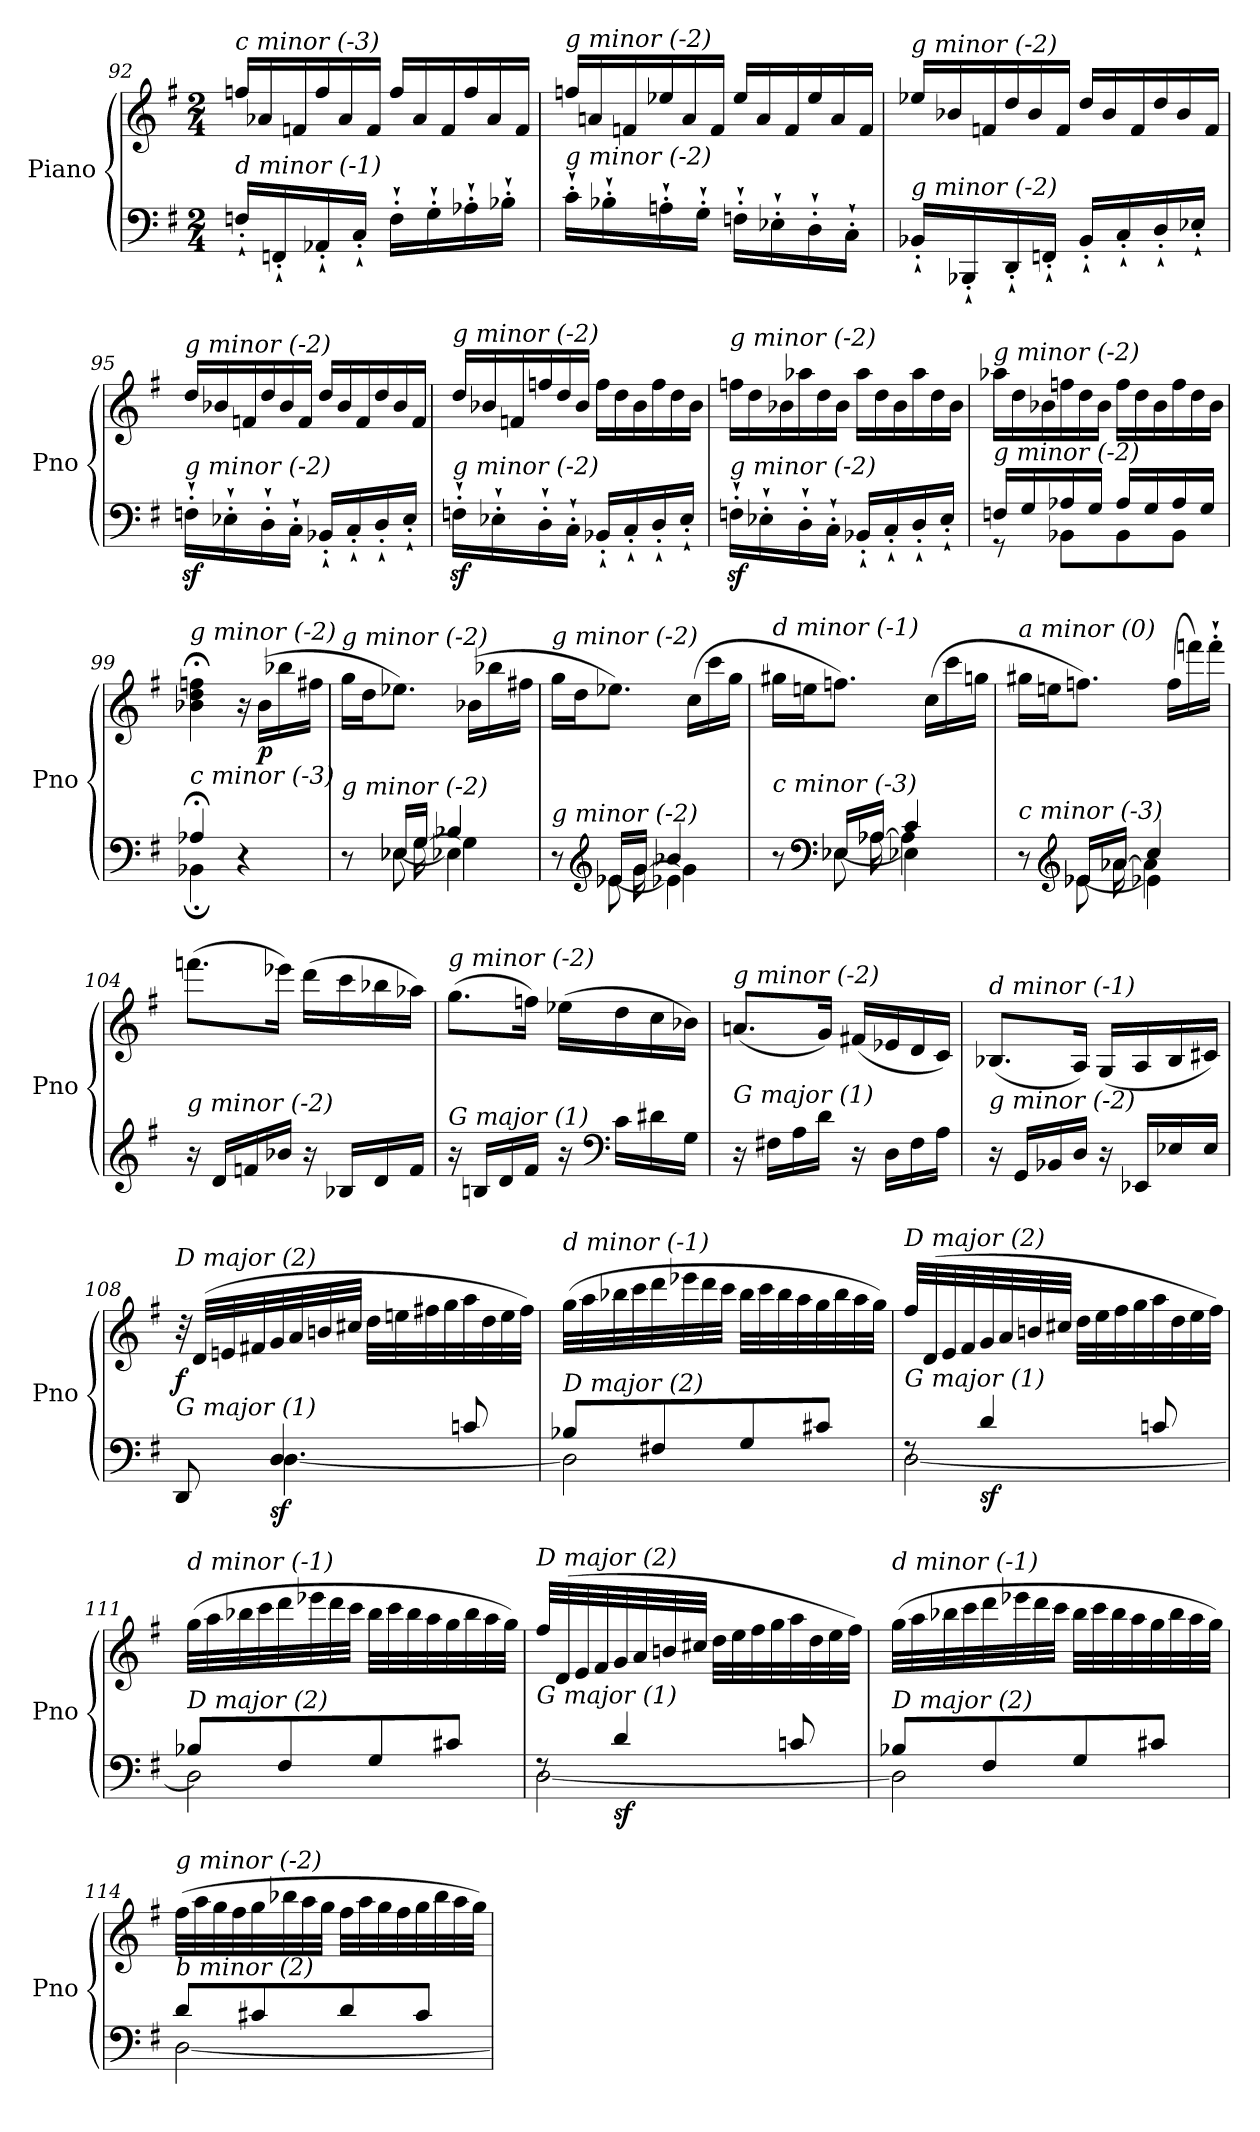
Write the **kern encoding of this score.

**kern	**kern	**dynam
*part1	*part1	*part1
*staff2	*staff1	*staff1/2
*I"Piano	*	*
*I'Pno	*	*
*clefF4	*clefG2	*
*k[f#]	*k[f#]	*
*M2/4	*M2/4	*
*	*Xtuplet	*
=92	=92	=92
!	!LO:TX:i:t=c minor (-3)	!
!LO:TX:i:t=d minor (-1)	!	!
16Fn`'/LL	24ffn/LL	.
.	24a-X/	.
16FFn`'/	.	.
.	24fn/	.
16AA-X`'/	24ff/	.
.	24a-/	.
16C`'/JJ	.	.
.	24f/JJ	.
16F`'\LL	24ff/LL	.
.	24a-/	.
16G`'\	.	.
.	24f/	.
16A-X`'\	24ff/	.
.	24a-/	.
16B-X`'\JJ	.	.
.	24f/JJ	.
=93	=93	=93
!	!LO:TX:i:t=g minor (-2)	!
!LO:TX:i:t=g minor (-2)	!	!
16c`'\LL	24ffn/LL	.
.	24an/	.
16B-X`'\	.	.
.	24fn/	.
16An`'\	24ee-X/	.
.	24a/	.
16G`'\JJ	.	.
.	24f/JJ	.
16Fn`'\LL	24ee-/LL	.
.	24a/	.
16E-X`'\	.	.
.	24f/	.
16D`'\	24ee-/	.
.	24a/	.
16C`'\JJ	.	.
.	24f/JJ	.
!!LO:LB:g=z
=94	=94	=94
!	!LO:TX:i:t=g minor (-2)	!
!LO:TX:i:t=g minor (-2)	!	!
16BB-X`'/LL	24ee-X/LL	.
.	24b-X/	.
16BBB-X`'/	.	.
.	24fn/	.
16DD`'/	24dd/	.
.	24b-/	.
16FFn`'/JJ	.	.
.	24f/JJ	.
16BB-`'/LL	24dd/LL	.
.	24b-/	.
16C`'/	.	.
.	24f/	.
16D`'/	24dd/	.
.	24b-/	.
16E-X`'/JJ	.	.
.	24f/JJ	.
=95	=95	=95
!	!LO:TX:i:t=g minor (-2)	!
!LO:TX:i:t=g minor (-2)	!	!
16Fnz<`'\LL	24dd/LL	.
.	24b-X/	.
16E-X`'\	.	.
.	24fn/	.
16D`'\	24dd/	.
.	24b-/	.
16C`'\JJ	.	.
.	24f/JJ	.
16BB-X`'/LL	24dd/LL	.
.	24b-/	.
16C`'/	.	.
.	24f/	.
16D`'/	24dd/	.
.	24b-/	.
16E-`'/JJ	.	.
.	24f/JJ	.
=96	=96	=96
!	!LO:TX:i:t=g minor (-2)	!
!LO:TX:i:t=g minor (-2)	!	!
16Fnz<`'\LL	24dd/LL	.
.	24b-X/	.
16E-X`'\	.	.
.	24fn/	.
16D`'\	24ffn/	.
.	24dd/	.
16C`'\JJ	.	.
.	24b-/JJ	.
16BB-X`'/LL	24ff\LL	.
.	24dd\	.
16C`'/	.	.
.	24b-\	.
16D`'/	24ff\	.
.	24dd\	.
16E-`'/JJ	.	.
.	24b-\JJ	.
!!LO:LB:g=z
=97	=97	=97
!	!LO:TX:i:t=g minor (-2)	!
!LO:TX:i:t=g minor (-2)	!	!
16Fnz<`'\LL	24ffn\LL	.
.	24dd\	.
16E-X`'\	.	.
.	24b-X\	.
16D`'\	24aa-X\	.
.	24dd\	.
16C`'\JJ	.	.
.	24b-\JJ	.
16BB-X`'/LL	24aa-\LL	.
.	24dd\	.
16C`'/	.	.
.	24b-\	.
16D`'/	24aa-\	.
.	24dd\	.
16E-`'/JJ	.	.
.	24b-\JJ	.
=98	=98	=98
*^	*	*
!	!	!LO:TX:i:t=g minor (-2)	!
!LO:TX:i:t=g minor (-2)	!	!	!
16Fn/LL	8r	24aa-X\LL	.
.	.	24dd\	.
16G/	.	.	.
.	.	24b-X\	.
16A-X/	8BB-X\L	24ffn\	.
.	.	24dd\	.
16G/JJ	.	.	.
.	.	24b-\JJ	.
16A-/LL	8BB-\	24ff\LL	.
.	.	24dd\	.
16G/	.	.	.
.	.	24b-\	.
16A-/	8BB-\J	24ff\	.
.	.	24dd\	.
16G/JJ	.	.	.
.	.	24b-\JJ	.
=99	=99	=99	=99
*	*	*^	*
!	!	!LO:TX:i:t=g minor (-2)	!	!
!LO:TX:i:t=c minor (-3)	!	!	!	!
4A-X;</	4BB-X;\	4b-X\;< 4dd\;< 4ffn\;<	4ryy	.
4r	4ryy	16r	4ryy	.
!	!	!	!	!LO:DY:b
.	.	(16b-\LL	.	p
.	.	16bb-X\	.	.
.	.	16ff#X\JJ	.	.
=100	=100	=100	=100	=100
*	*^	*	*^	*
!	!	!	!LO:TX:i:t=g minor (-2)	!	!	!
!LO:TX:i:t=g minor (-2)	!	!	!	!	!	!
8r	8ryy	8.ryy	16gg\LL	8ryy	8.ryy	.
.	.	.	16dd\J	.	.	.
16E-X/LL	[8E-X\	.	8.ee-X\J)	4.ryy	.	.
16G/JJ	.	[16G\	.	.	4ryy	.
4B-X/	4E-X\]	4G\]	.	.	.	.
.	.	.	(16b-X\LL	.	.	.
.	.	.	16bb-X\	.	.	.
.	.	.	16ff#X\JJ	.	16ryy	.
!!LO:LB:g=z	!!	!!
=101	=101	=101	=101	=101	=101	=101
!	!	!	!LO:TX:i:t=g minor (-2)	!	!	!
!LO:TX:i:t=g minor (-2)	!	!	!	!	!	!
8r	8ryy	8.ryy	16gg\LL	8ryy	8.ryy	.
.	.	.	16dd\J	.	.	.
*clefG2	*	*	*	*	*	*
16e-X/LL	[8e-X\	.	8.ee-X\J)	4.ryy	.	.
16g/JJ	.	[16g\	.	.	4ryy	.
4b-X/	4e-X\]	4g\]	.	.	.	.
.	.	.	(16cc\LL	.	.	.
.	.	.	16ccc\	.	.	.
.	.	.	16gg\JJ	.	16ryy	.
=102	=102	=102	=102	=102	=102	=102
!	!	!	!LO:TX:i:t=d minor (-1)	!	!	!
!LO:TX:i:t=c minor (-3)	!	!	!	!	!	!
8r	8ryy	8.ryy	16gg#Xi\LL	8ryy	8.ryy	.
.	.	.	16een\J	.	.	.
*clefF4	*	*	*	*	*	*
16E-X/LL	[8E-X\	.	8.ffn\J)	4.ryy	.	.
16A-X/JJ	.	[16A-\	.	.	4ryy	.
4c/	4E-X\]	4A-\]	.	.	.	.
.	.	.	(16cc\LL	.	.	.
.	.	.	16ccc\	.	.	.
.	.	.	16gg\JJ	.	16ryy	.
=103	=103	=103	=103	=103	=103	=103
!	!	!	!LO:TX:i:t=a minor (0)	!	!	!
!LO:TX:i:t=c minor (-3)	!	!	!	!	!	!
8r	8ryy	8.ryy	16gg#Xi\LL	8ryy	8.ryy	.
.	.	.	16een\J	.	.	.
*clefG2	*	*	*	*	*	*
16e-X/LL	[8e-X\	.	8.ffn\J)	4.ryy	.	.
16a-X/JJ	.	[16a-\	.	.	4ryy	.
4cc/	4e-X\]	4a-\]	.	.	.	.
.	.	.	(16ff\LL	.	.	.
.	.	.	16fffn\)	.	.	.
.	.	.	16fff`'\JJ	.	16ryy	.
*v	*v	*v	*	*	*	*
=104	=104	=104	=104	=104
!	!LO:TX:i:t=g minor (-2)	!	!	!
!LO:TX:i:t=g minor (-2)	!	!	!	!
*	*v	*v	*v	*
16r	(8.fffn\L	.
16d/LL	.	.
16fn/	.	.
16b-X/JJ	16eee-X\Jk)	.
16r	(16ddd\LL	.
16B-X/LL	16ccc\	.
16d/	16bb-X\	.
16f/JJ	16aa-X\JJ)	.
!!LO:LB:g=z
=105	=105	=105
!	!LO:TX:i:t=g minor (-2)	!
!LO:TX:i:t=G major (1)	!	!
16r	(8.gg\L	.
16Bn/LL	.	.
16d/	.	.
!	!	!LO:DY:b
16f#/JJ	16ffn\Jk)	other-dynamics
16r	(16ee-X\LL	.
*clefF4	*	*
16c\LL	16dd\	.
16d#Xi\	16cc\	.
16G\JJ	16b-X\JJ)	.
!!LO:LB:g=z
=106	=106	=106
!	!LO:TX:i:t=g minor (-2)	!
!LO:TX:i:t=G major (1)	!	!
16r	(8.an/L	.
16F#X\LL	.	.
16A\	.	.
16d\JJ	16g/Jk)	.
16r	(16f#X/LL	.
16D\LL	16e-X/	.
16F#\	16d/	.
16A\JJ	16c/JJ)	.
=107	=107	=107
!	!LO:TX:i:t=d minor (-1)	!
!LO:TX:i:t=g minor (-2)	!	!
16r	(8.B-X/L	.
16GG/LL	.	.
16BB-X/	.	.
16D/JJ	16A/Jk)	.
16r	(16G/LL	.
16EE-X/LL	16A/	.
16E-X/	16B-/	.
16E-/JJ	16c#X/JJ)	.
=108	=108	=108
*^	*^	*
!	!	!LO:TX:i:t=D major (2)	!	!
!LO:TX:i:t=G major (1)	!	!	!	!
!	!	!	!	!LO:DY:b
8DD/	8ryy	32r	8ryy	f
.	.	(32d/LLL	.	.
.	.	32en/	.	.
.	.	32f#X/	.	.
!	!	!	!	!LO:DY:b=2
4D/	[4.D\	32g/	4.ryy	sf
.	.	32a/	.	.
.	.	32bn/	.	.
.	.	32cc#X/JJJ	.	.
.	.	32dd\LLL	.	.
.	.	32een\	.	.
.	.	32ff#X\	.	.
.	.	32gg\	.	.
8cn/	.	32aa\	.	.
.	.	32dd\	.	.
.	.	32ee\	.	.
.	.	32ff#\JJJ)	.	.
*	*	*v	*v	*
!!LO:PB:g=z
=109	=109	=109	=109
!	!	!LO:TX:i:t=d minor (-1)	!
!LO:TX:i:t=D major (2)	!	!	!
8B-X/L	2D\]	(32gg\LLL	.
.	.	32aa\	.
.	.	32bb-X\	.
.	.	32ccc\	.
8F#X/	.	32ddd\	.
.	.	32eee-X\	.
.	.	32ddd\	.
.	.	32ccc\JJJ	.
8G/	.	32bb-\LLL	.
.	.	32ccc\	.
.	.	32bb-\	.
.	.	32aa\	.
8c#X/J	.	32gg\	.
.	.	32bb-\	.
.	.	32aa\	.
.	.	32gg\JJJ)	.
=110	=110	=110	=110
!	!	!LO:TX:i:t=D major (2)	!
!LO:TX:i:t=G major (1)	!	!	!
8rF	[2D\	32ff#/LLL	.
.	.	(32d/	.
.	.	32e/	.
.	.	32f#/	.
!	!	!	!LO:DY:b=2
4d/	.	32g/	sf
.	.	32a/	.
.	.	32bn/	.
.	.	32cc#X/JJJ	.
.	.	32dd\LLL	.
.	.	32ee\	.
.	.	32ff#\	.
.	.	32gg\	.
8cn/	.	32aa\	.
.	.	32dd\	.
.	.	32ee\	.
.	.	32ff#\JJJ)	.
!!LO:LB:g=z
=111	=111	=111	=111
!	!	!LO:TX:i:t=d minor (-1)	!
!LO:TX:i:t=D major (2)	!	!	!
8B-X/L	2D\]	(32gg\LLL	.
.	.	32aa\	.
.	.	32bb-X\	.
.	.	32ccc\	.
8F#/	.	32ddd\	.
.	.	32eee-X\	.
.	.	32ddd\	.
.	.	32ccc\JJJ	.
8G/	.	32bb-\LLL	.
.	.	32ccc\	.
.	.	32bb-\	.
.	.	32aa\	.
8c#X/J	.	32gg\	.
.	.	32bb-\	.
.	.	32aa\	.
.	.	32gg\JJJ)	.
!!LO:LB:g=z
=112	=112	=112	=112
!	!	!LO:TX:i:t=D major (2)	!
!LO:TX:i:t=G major (1)	!	!	!
8rF	[2D\	32ff#/LLL	.
.	.	(32d/	.
.	.	32e/	.
.	.	32f#/	.
!	!	!	!LO:DY:b=2
4d/	.	32g/	sf
.	.	32a/	.
.	.	32bn/	.
.	.	32cc#X/JJJ	.
.	.	32dd\LLL	.
.	.	32ee\	.
.	.	32ff#\	.
.	.	32gg\	.
8cn/	.	32aa\	.
.	.	32dd\	.
.	.	32ee\	.
.	.	32ff#\JJJ)	.
=113	=113	=113	=113
!	!	!LO:TX:i:t=d minor (-1)	!
!LO:TX:i:t=D major (2)	!	!	!
8B-X/L	2D\]	(32gg\LLL	.
.	.	32aa\	.
.	.	32bb-X\	.
.	.	32ccc\	.
8F#/	.	32ddd\	.
.	.	32eee-X\	.
.	.	32ddd\	.
.	.	32ccc\JJJ	.
8G/	.	32bb-\LLL	.
.	.	32ccc\	.
.	.	32bb-\	.
.	.	32aa\	.
8c#X/J	.	32gg\	.
.	.	32bb-\	.
.	.	32aa\	.
.	.	32gg\JJJ)	.
!!LO:LB:g=z
=114	=114	=114	=114
!	!	!LO:TX:i:t=g minor (-2)	!
!LO:TX:i:t=b minor (2)	!	!	!
8d/L	[2D\	(32ff#\LLL	.
.	.	32aa\	.
.	.	32gg\	.
.	.	32ff#\	.
8c#X/	.	32gg\	.
.	.	32bb-X\	.
.	.	32aa\	.
.	.	32gg\JJJ	.
8d/	.	32ff#\LLL	.
.	.	32aa\	.
.	.	32gg\	.
.	.	32ff#\	.
8c#/J	.	32gg\	.
.	.	32bb-\	.
.	.	32aa\	.
.	.	32gg\JJJ)	.
*v	*v	*	*
=	=	=
*-	*-	*-
